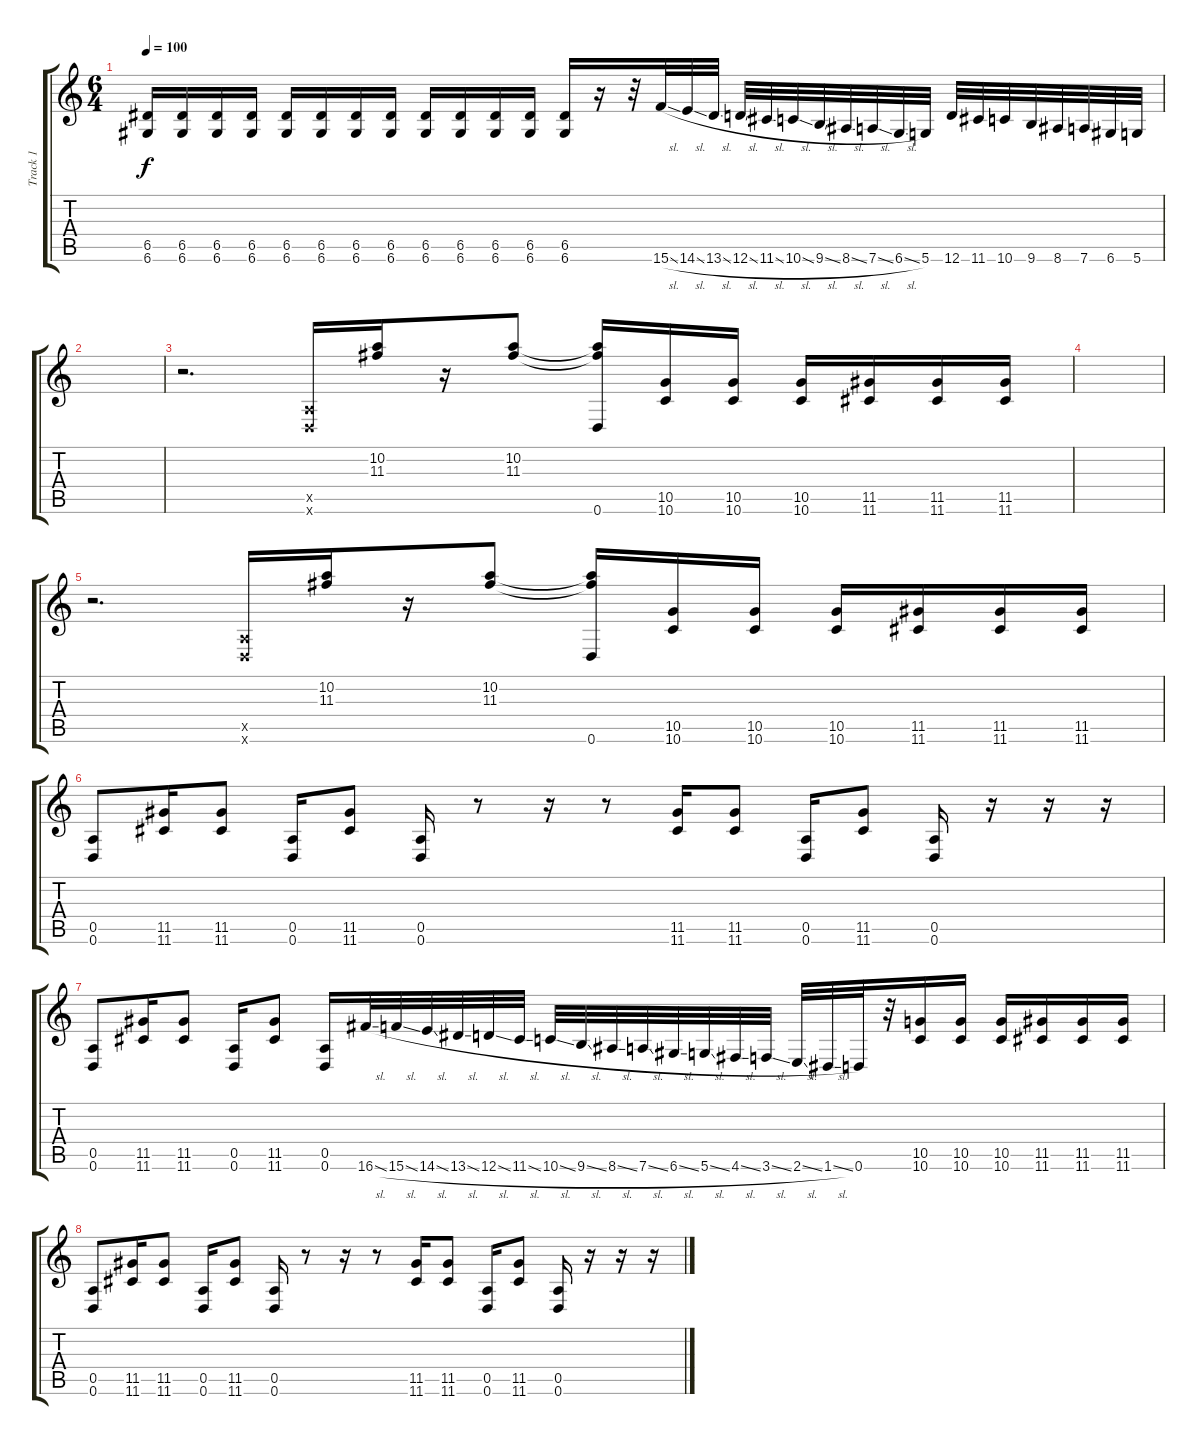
\track ("Track 1" "Track 1") {instrument distortionguitar}
\staff {score tabs}
\tuning (E4 B3 G3 D3 A2 D2) {hide}
\ts (6 4)
\tempo 100
\clef g2
\ks c
(6.5 6.6).16{dy f} (6.5 6.6).16 (6.5 6.6).16 (6.5 6.6).16 (6.5 6.6).16 (6.5 6.6).16 (6.5 6.6).16 (6.5 6.6).16 (6.5 6.6).16 (6.5 6.6).16 (6.5 6.6).16 (6.5 6.6).16 (6.5 6.6).16 r.16 r.32 15.6{sl}.32 14.6{sl}.32 13.6{sl}.32 12.6{sl}.32 11.6{sl}.32 10.6{sl}.32 9.6{sl}.32 8.6{sl}.32 7.6{sl}.32 6.6{sl}.32 5.6.32 12.6.32 11.6.32 10.6.32 9.6.32 8.6.32 7.6.32 6.6.32 5.6.32 |
|
r.2{d} (0.5{x} 0.6{x}).16 (10.2 11.3).16 r.16 (10.2 11.3).8 (10.2{t} 11.3{t} 0.6).16 (10.5 10.6).16 (10.5 10.6).16 (10.5 10.6).16 (11.5 11.6).16 (11.5 11.6).16 (11.5 11.6).16 |
|
r.2{d} (0.5{x} 0.6{x}).16 (10.2 11.3).16 r.16 (10.2 11.3).8 (10.2{t} 11.3{t} 0.6).16 (10.5 10.6).16 (10.5 10.6).16 (10.5 10.6).16 (11.5 11.6).16 (11.5 11.6).16 (11.5 11.6).16 |
(0.5 0.6).8 (11.5 11.6).16 (11.5 11.6).8 (0.5 0.6).16 (11.5 11.6).8 (0.5 0.6).16 r.8 r.16 r.8 (11.5 11.6).16 (11.5 11.6).8 (0.5 0.6).16 (11.5 11.6).8 (0.5 0.6).16 r.16 r.16 r.16 |
(0.5 0.6).8 (11.5 11.6).16 (11.5 11.6).8 (0.5 0.6).16 (11.5 11.6).8 (0.5 0.6).16 16.6{sl}.32 15.6{sl}.32 14.6{sl}.32 13.6{sl}.32 12.6{sl}.32 11.6{sl}.32 10.6{sl}.32 9.6{sl}.32 8.6{sl}.32 7.6{sl}.32 6.6{sl}.32 5.6{sl}.32 4.6{sl}.32 3.6{sl}.32 2.6{sl}.32 1.6{sl}.32 0.6.32 r.32 (10.5 10.6).16 (10.5 10.6).16 (10.5 10.6).16 (11.5 11.6).16 (11.5 11.6).16 (11.5 11.6).16 |
(0.5 0.6).8 (11.5 11.6).16 (11.5 11.6).8 (0.5 0.6).16 (11.5 11.6).8 (0.5 0.6).16 r.8 r.16 r.8 (11.5 11.6).16 (11.5 11.6).8 (0.5 0.6).16 (11.5 11.6).8 (0.5 0.6).16 r.16 r.16 r.16
